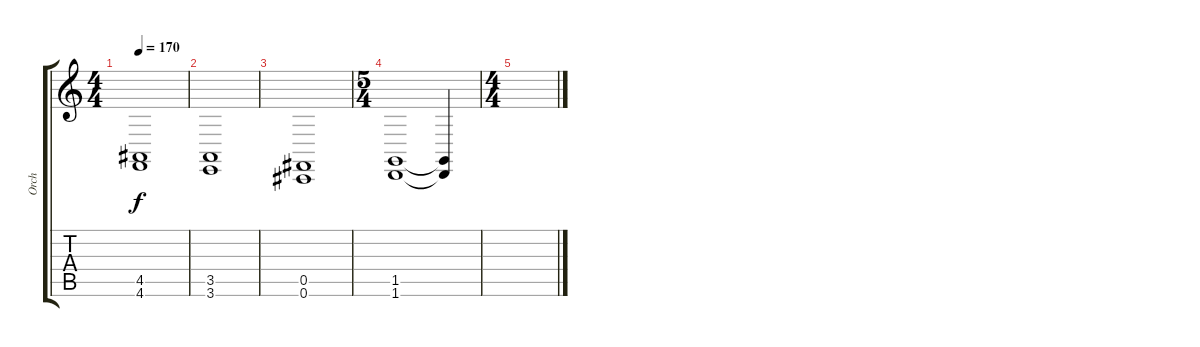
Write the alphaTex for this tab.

\track ("Orch" "Orch") {instrument drawbarorgan}
\staff {score tabs}
\tuning (Db4 Ab3 E3 B2 Gb2 Db2) {hide}
\ts (4 4)
\tempo 170
\clef g2
\ks c
(4.5 4.6).1{dy f} |
(3.5 3.6).1 |
(0.5 0.6).1 |
\ts (5 4)
(1.5 1.6).1 (1.5{t} 1.6{t}).4 |
\ts (4 4)
